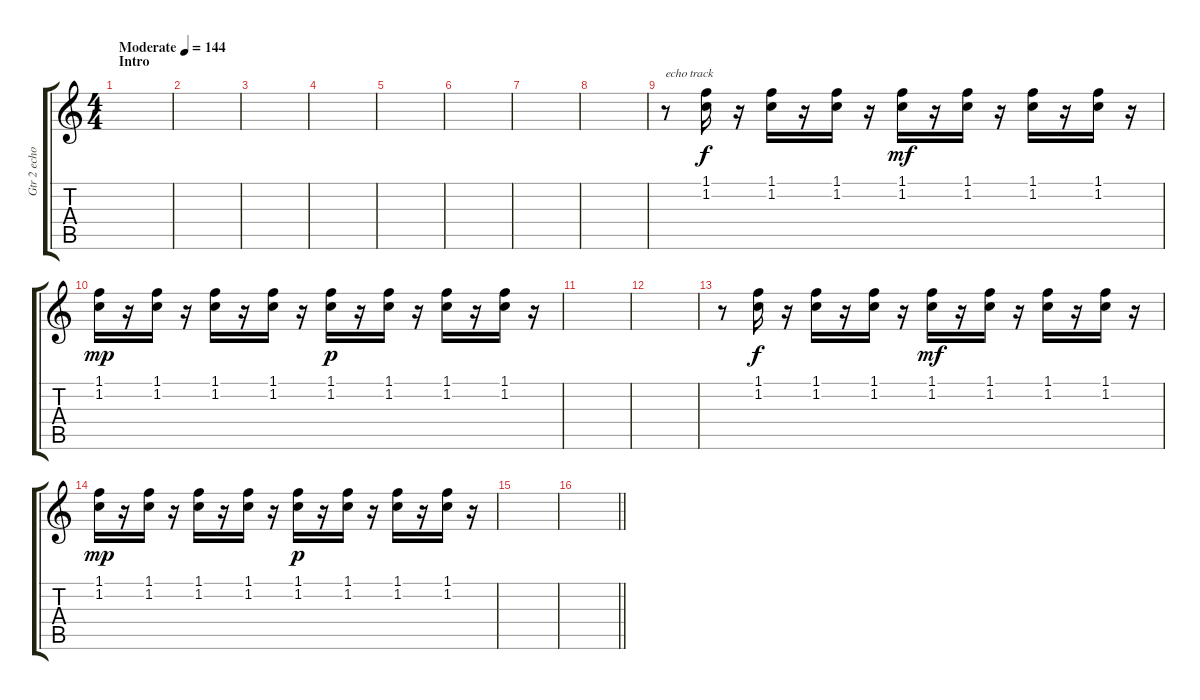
\track ("Gtr 2 echo" "Gtr 2 echo") {instrument electricguitarclean}
\staff {score tabs}
\tuning (E4 B3 G3 D3 A2 E2) {hide}
\ts (4 4)
\section ("" "Intro")
\tempo (144 "Moderate")
\clef g2
\ks c
|
|
|
|
|
|
|
|
r.8{txt "echo track"} (1.1 1.2).16 r.16 (1.1 1.2).16 r.16 (1.1 1.2).16 r.16 (1.1 1.2).16{dy mf} r.16 (1.1 1.2).16 r.16 (1.1 1.2).16 r.16 (1.1 1.2).16 r.16 |
(1.1 1.2).16{dy mp} r.16 (1.1 1.2).16 r.16 (1.1 1.2).16 r.16 (1.1 1.2).16 r.16 (1.1 1.2).16{dy p} r.16 (1.1 1.2).16 r.16 (1.1 1.2).16 r.16 (1.1 1.2).16 r.16 |
|
|
r.8 (1.1 1.2).16{dy f} r.16 (1.1 1.2).16 r.16 (1.1 1.2).16 r.16 (1.1 1.2).16{dy mf} r.16 (1.1 1.2).16 r.16 (1.1 1.2).16 r.16 (1.1 1.2).16 r.16 |
(1.1 1.2).16{dy mp} r.16 (1.1 1.2).16 r.16 (1.1 1.2).16 r.16 (1.1 1.2).16 r.16 (1.1 1.2).16{dy p} r.16 (1.1 1.2).16 r.16 (1.1 1.2).16 r.16 (1.1 1.2).16 r.16 |
|
\barLineRight lightlight
